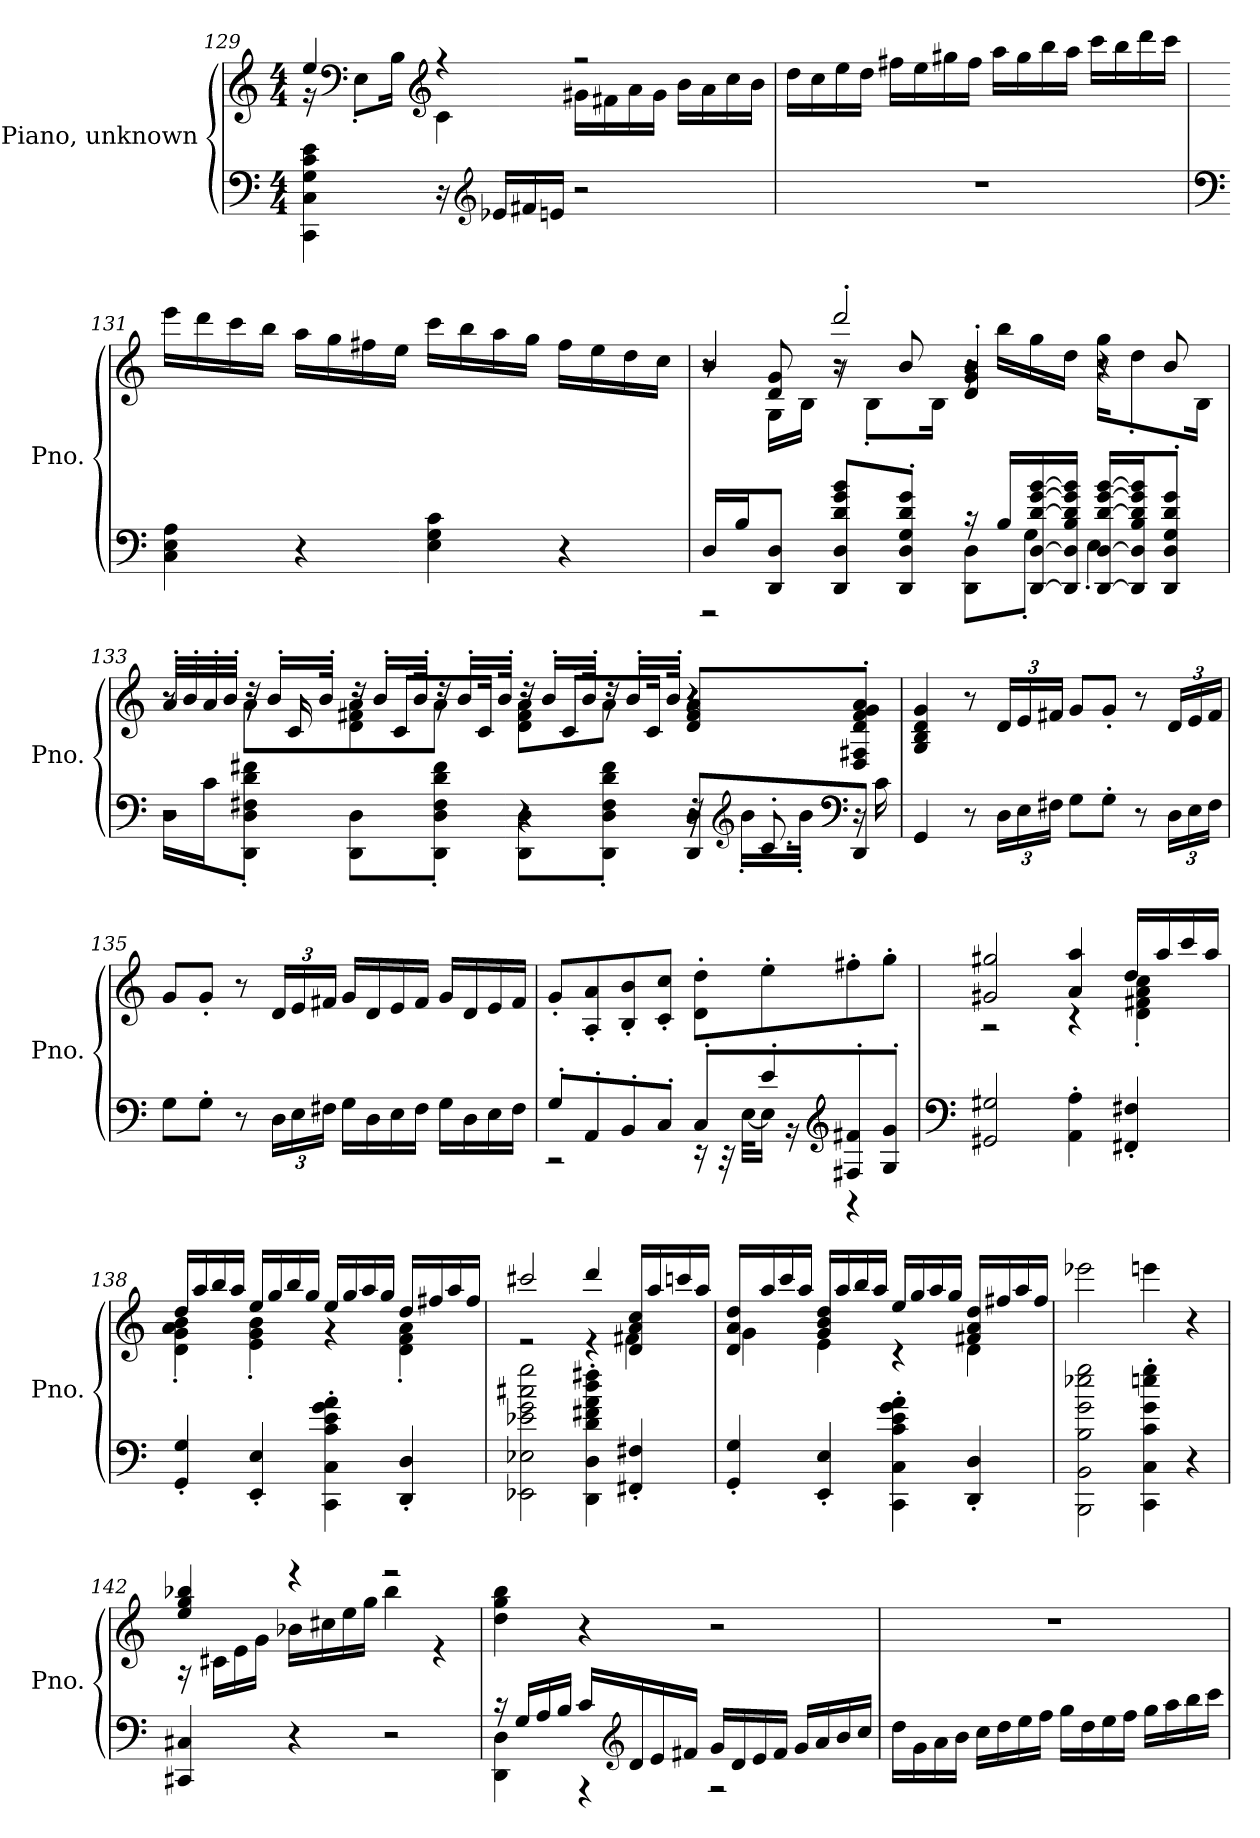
**kern	**kern
*part1	*part1
*staff2	*staff1
*I"Piano, unknown	*
*I'Pno.	*
!!LO:LB:g=z
*clefF4	*clefG2
*k[]	*k[]
*M4/4	*M4/4
=129	=129
*	*^
4CC\ 4C\ 4G\ 4c\ 4e\	4ee/	16r
*	*clefF4	*
.	.	8E'\L
.	.	16B\Jk
*	*clefG2	*
16r	4r	4c\
*clefG2	*	*
16e-X/LL	.	.
16f#X/	.	.
16en/JJ	.	.
2r	2r	16g#X\LL
.	.	16f#X\
.	.	16a\
.	.	16g#\JJ
.	.	16b\LL
.	.	16a\
.	.	16cc\
.	.	16b\JJ
*	*v	*v
=130	=130
1r	16dd\LL
.	16cc\
.	16ee\
.	16dd\JJ
.	16ff#X\LL
.	16ee\
.	16gg#X\
.	16ff#\JJ
.	16aa\LL
.	16gg#\
.	16bb\
.	16aa\JJ
.	16ccc\LL
.	16bb\
.	16ddd\
.	16ccc\JJ
!!LO:LB:g=z
=131	=131
*clefF4	*
4C\ 4E\ 4A\	16eee\LL
.	16ddd\
.	16ccc\
.	16bb\JJ
4r	16aa\LL
.	16gg\
.	16ff#X\
.	16ee\JJ
4E\ 4G\ 4c\	16ccc\LL
.	16bb\
.	16aa\
.	16gg\JJ
4r	16ff#\LL
.	16ee\
.	16dd\
.	16cc\JJ
=132	=132
*^	*^
*	*	*	*^
16D/LL	2r	4b/	8r	8r
16B/J	.	.	.	.
8DD/ 8D/J	.	.	16G\LL	8d/ 8g/
.	.	.	16B\JJ	.
8DD/ 8D/ 8d/ 8g/ 8b/L	.	2ddd'/	16r	8r
.	.	.	8B'\L	.
8DD/' 8D/' 8G/' 8d/' 8g/'J	.	.	.	8b/
.	.	.	16B\Jk	.
16r	8DD\ 8D\L	.	16r	4d/' 4g/' 4b/'
16B/LL	.	.	16bb\LL	.
[16DD/ [16D/ [16d/ [16g/ [16b/	8G'\J	.	16gg\	.
16DD/] 16D/] 16B/ 16d/] 16g/] 16b/]JJ	.	.	16dd\JJ	.
[16DD/ [16D/ [16d/ [16g/ [16b/LL	4E'\	4r	16gg\KL	8r
16DD/] 16D/] 16B/ 16d/] 16g/] 16b/]J	.	.	8dd'\	.
8DD/' 8D/' 8G/' 8d/' 8g/'J	.	.	.	8b/
.	.	.	16B\Jk	.
!!LO:LB:g=z	!!	!!
=133	=133	=133	=133	=133
*	*^	*	*	*
2r	16D\LL	2r	32a'/LLL	8r	8r
.	.	.	32b'/	.	.
.	16c\J	.	32a'/	.	.
.	.	.	32b'/JJJ	.	.
.	8DD\' 8D\' 8F#X\' 8d\' 8f#X\'J	.	32r	8a\L	16r
.	.	.	16b'/LL	.	.
.	.	.	.	.	16c/
.	.	.	32b'/JJk	.	.
.	8DD\ 8D\L	.	32r	8d\ 8f#X\ 8a\	16r
.	.	.	16b'/LL	.	.
.	.	.	.	.	8c'/L
.	.	.	32b'/JJk	.	.
.	8DD\' 8D\' 8F#\' 8d\' 8f#\'J	.	32r	8a\J	.
.	.	.	16b'/LL	.	.
.	.	.	.	.	16c/Jk
.	.	.	32b'/JJk	.	.
4r	8DD\ 8D\L	4r	32r	8d\ 8f#\ 8a\L	16r
.	.	.	16b'/LL	.	.
.	.	.	.	.	8c'/L
.	.	.	32b'/JJk	.	.
.	8DD\' 8D\' 8F#\' 8d\' 8f#\'J	.	32r	8a\J	.
.	.	.	16b'/LL	.	.
.	.	.	.	.	16c/Jk
.	.	.	32b'/JJk	.	.
16r	32r	8DD/ 8D/L	8d/ 8f#/ 8a/L	4r	4r
*clefG2	*	*	*	*	*
.	16b'\LL	.	.	.	.
8.c'/	.	.	.	.	.
.	32b'\JJk	.	.	.	.
*clefF4	*	*	*	*	*
.	16r	8DD/J	8D/' 8F#X/' 8d/' 8f#/' 8g/' 8a/'J	.	.
.	16c\	.	.	.	.
*v	*v	*v	*	*	*
*	*v	*v	*v
=134	=134
4GG/	4G/ 4B/ 4d/ 4g/
8r	8r
*Xbrackettup	*Xbrackettup
24D\LL	24d/LL
24E\	24e/
24F#X\JJ	24f#X/JJ
8G\L	8g/L
8G'\J	8g'/J
8r	8r
24D\LL	24d/LL
24E\	24e/
24F#\JJ	24f#/JJ
!!LO:LB:g=z
=135	=135
8G\L	8g/L
8G'\J	8g'/J
8r	8r
24D\LL	24d/LL
24E\	24e/
24F#X\JJ	24f#X/JJ
16G\LL	16g/LL
16D\	16d/
16E\	16e/
16F#\JJ	16f#/JJ
16G\LL	16g/LL
16D\	16d/
16E\	16e/
16F#\JJ	16f#/JJ
=136	=136
*^	*
8G'/L	2r	8g'/L
8AA'/	.	8A/' 8a/'
8BB'/	.	8B/' 8b/'
8C'/J	.	8c/' 8cc/'J
8C'/L	16r	8d\' 8dd\'L
.	32r	.
.	[32E\KLL	.
8e'/	16E\JJ]	8ee'\
.	16r	.
*clefG2	*	*
8F#X/' 8f#X/'	4r	8ff#X'\
8G/' 8g/'J	.	8gg'\J
*v	*v	*
=137	=137
*clefF4	*
*	*^
2GG#X/ 2G#X/	2g#X/ 2gg#X/	2r
4AA\' 4A\'	4a/ 4aa/	4r
4FF#X/' 4F#X/'	16dd/LL	4d\' 4f#X\' 4a\' 4cc\'
.	16aa/	.
.	16ccc/	.
.	16aa/JJ	.
!!LO:LB:g=z	!!
=138	=138	=138
4GG/' 4G/'	16dd/LL	4d\' 4g\' 4a\' 4b\'
.	16aa/	.
.	16bb/	.
.	16aa/JJ	.
4EE/' 4E/'	16ee/LL	4e\' 4g\' 4b\'
.	16gg/	.
.	16bb/	.
.	16gg/JJ	.
4CC\' 4C\' 4c\' 4e\' 4g\' 4a\'	16ee/LL	4r
.	16gg/	.
.	16aa/	.
.	16gg/JJ	.
4DD/' 4D/'	16dd/LL	4d\' 4f\' 4a\'
.	16ff#X/	.
.	16aa/	.
.	16ff#/JJ	.
=139	=139	=139
2EE-X\ 2E-X\ 2e-X\ 2g\ 2cc#X\ 2gg\	2ccc#X/	2r
4DD\' 4D\' 4d\' 4f#X\' 4a\' 4dd\' 4ff#X\'	4ddd/	4r
4FF#X/' 4F#X/'	16d/ 16a/ 16cc/LL	4f#X\
.	16aa/	.
.	16cccn/	.
.	16aa/JJ	.
!!LO:PB:g=z	!!
=140	=140	=140
4GG/' 4G/'	16d/ 16a/ 16dd/LL	4g\
.	16aa/	.
.	16ccc/	.
.	16aa/JJ	.
4EE/' 4E/'	16g/ 16b/ 16dd/LL	4e\
.	16aa/	.
.	16bb/	.
.	16aa/JJ	.
4CC\' 4C\' 4c\' 4e\' 4g\' 4a\'	16ee/LL	4r
.	16gg/	.
.	16aa/	.
.	16gg/JJ	.
4DD/' 4D/'	16f#X/ 16a/ 16dd/LL	4d\
.	16ff#X/	.
.	16aa/	.
.	16ff#/JJ	.
*	*v	*v
=141	=141
2BBB\ 2BB\ 2B\ 2g\ 2ee-X\ 2gg\	2eee-X\
4CC\' 4C\' 4c\' 4g\' 4een\' 4gg\'	4eeen\
4r	4r
=142	=142
*	*^
4CC#X/ 4C#X/	4ee/ 4gg/ 4bb-X/	16r
.	.	16c#X\LL
.	.	16e\
.	.	16g\JJ
4r	4r	16b-X\LL
.	.	16cc#X\
.	.	16ee\
.	.	16gg\JJ
2r	2r	4bb-\
.	.	4r
*	*v	*v
!!LO:LB:g=z
=143	=143
*^	*
16r	4DD\ 4D\	4dd\ 4gg\ 4bb\
16G/LL	.	.
16A/	.	.
16B/JJ	.	.
16c/LL	4r	4r
*clefG2	*	*
16d/	.	.
16e/	.	.
16f#X/JJ	.	.
16g/LL	2r	2r
16d/	.	.
16e/	.	.
16f#/JJ	.	.
16g/LL	.	.
16a/	.	.
16b/	.	.
16cc/JJ	.	.
*v	*v	*
=144	=144
16dd\LL	1r
16g\	.
16a\	.
16b\JJ	.
16cc\LL	.
16dd\	.
16ee\	.
16ff\JJ	.
16gg\LL	.
16dd\	.
16ee\	.
16ff\JJ	.
16gg\LL	.
16aa\	.
16bb\	.
16ccc\JJ	.
=	=
*-	*-
